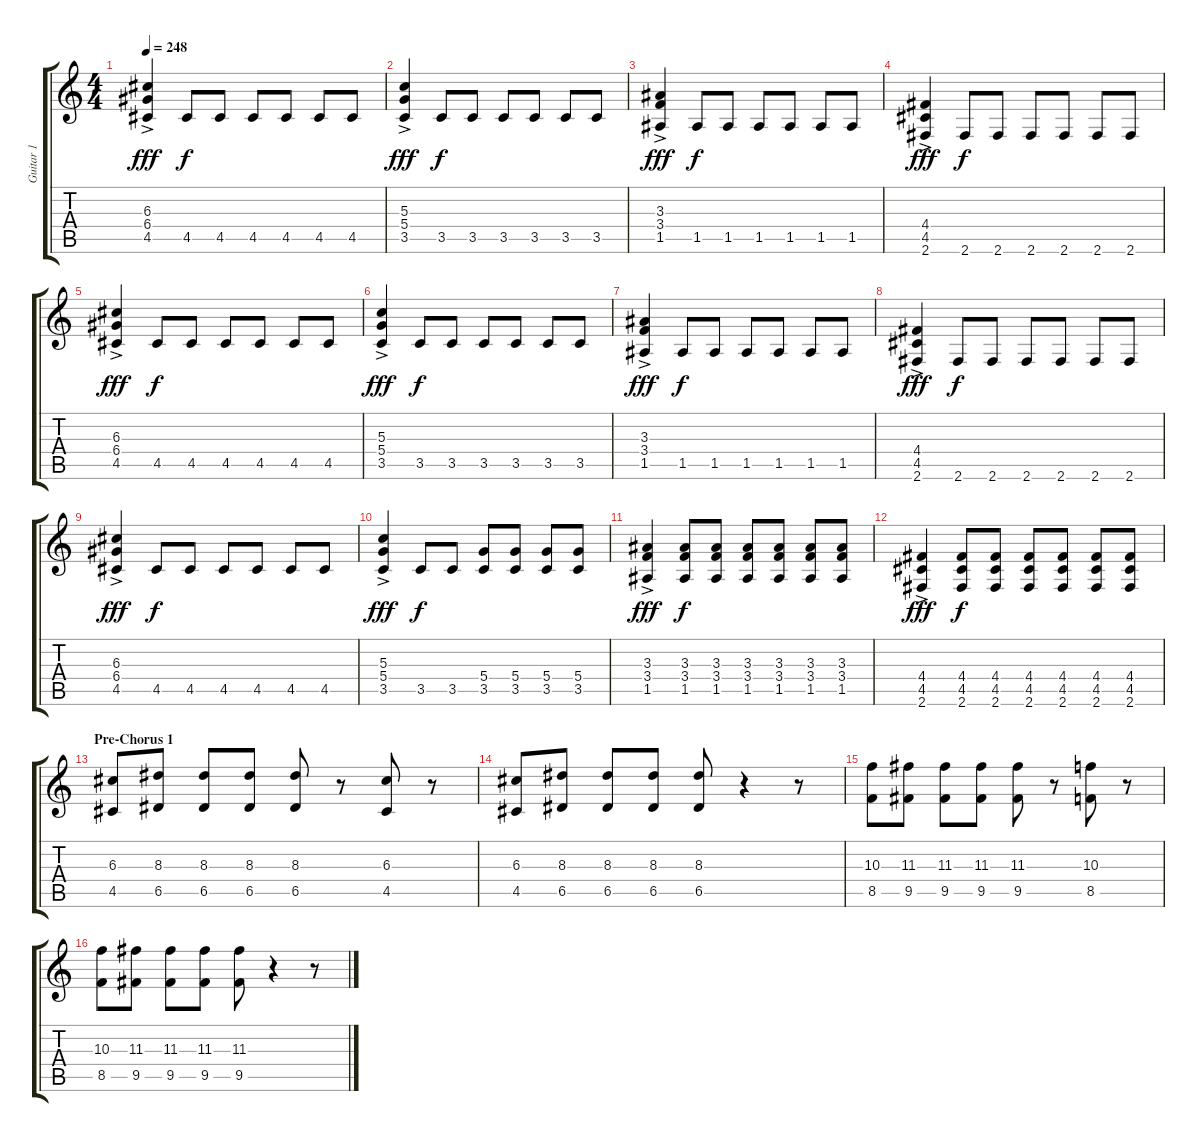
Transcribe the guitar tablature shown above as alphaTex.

\track ("Guitar 1" "Guitar 1") {instrument distortionguitar}
\staff {score tabs}
\tuning (E4 B3 G3 D3 A2 E2) {hide}
\ts (4 4)
\tempo 248
\clef g2
\ks c
(6.3{ac} 6.4{ac} 4.5{ac}).4{dy fff} 4.5.8{dy f} 4.5.8 4.5.8 4.5.8 4.5.8 4.5.8 |
(5.3{ac} 5.4{ac} 3.5{ac}).4{dy fff} 3.5.8{dy f} 3.5.8 3.5.8 3.5.8 3.5.8 3.5.8 |
(3.3{ac} 3.4{ac} 1.5{ac}).4{dy fff} 1.5.8{dy f} 1.5.8 1.5.8 1.5.8 1.5.8 1.5.8 |
(4.4{ac} 4.5{ac} 2.6{ac}).4{dy fff} 2.6.8{dy f} 2.6.8 2.6.8 2.6.8 2.6.8 2.6.8 |
(6.3{ac} 6.4{ac} 4.5{ac}).4{dy fff} 4.5.8{dy f} 4.5.8 4.5.8 4.5.8 4.5.8 4.5.8 |
(5.3{ac} 5.4{ac} 3.5{ac}).4{dy fff} 3.5.8{dy f} 3.5.8 3.5.8 3.5.8 3.5.8 3.5.8 |
(3.3{ac} 3.4{ac} 1.5{ac}).4{dy fff} 1.5.8{dy f} 1.5.8 1.5.8 1.5.8 1.5.8 1.5.8 |
(4.4{ac} 4.5{ac} 2.6{ac}).4{dy fff} 2.6.8{dy f} 2.6.8 2.6.8 2.6.8 2.6.8 2.6.8 |
(6.3{ac} 6.4{ac} 4.5{ac}).4{dy fff} 4.5.8{dy f} 4.5.8 4.5.8 4.5.8 4.5.8 4.5.8 |
(5.3{ac} 5.4{ac} 3.5{ac}).4{dy fff} 3.5.8{dy f} 3.5.8 (5.4 3.5).8 (5.4 3.5).8 (5.4 3.5).8 (5.4 3.5).8 |
(3.3{ac} 3.4{ac} 1.5{ac}).4{dy fff} (3.3 3.4 1.5).8{dy f} (3.3 3.4 1.5).8 (3.3 3.4 1.5).8 (3.3 3.4 1.5).8 (3.3 3.4 1.5).8 (3.3 3.4 1.5).8 |
(4.4{ac} 4.5{ac} 2.6{ac}).4{dy fff} (4.4 4.5 2.6).8{dy f} (4.4 4.5 2.6).8 (4.4 4.5 2.6).8 (4.4 4.5 2.6).8 (4.4 4.5 2.6).8 (4.4 4.5 2.6).8 |
\section ("" "Pre-Chorus 1")
(6.3 4.5).8 (8.3 6.5).8 (8.3 6.5).8 (8.3 6.5).8 (8.3 6.5).8 r.8 (6.3 4.5).8 r.8 |
(6.3 4.5).8 (8.3 6.5).8 (8.3 6.5).8 (8.3 6.5).8 (8.3 6.5).8 r.4 r.8 |
(10.3 8.5).8 (11.3 9.5).8 (11.3 9.5).8 (11.3 9.5).8 (11.3 9.5).8 r.8 (10.3 8.5).8 r.8 |
(10.3 8.5).8 (11.3 9.5).8 (11.3 9.5).8 (11.3 9.5).8 (11.3 9.5).8 r.4 r.8
